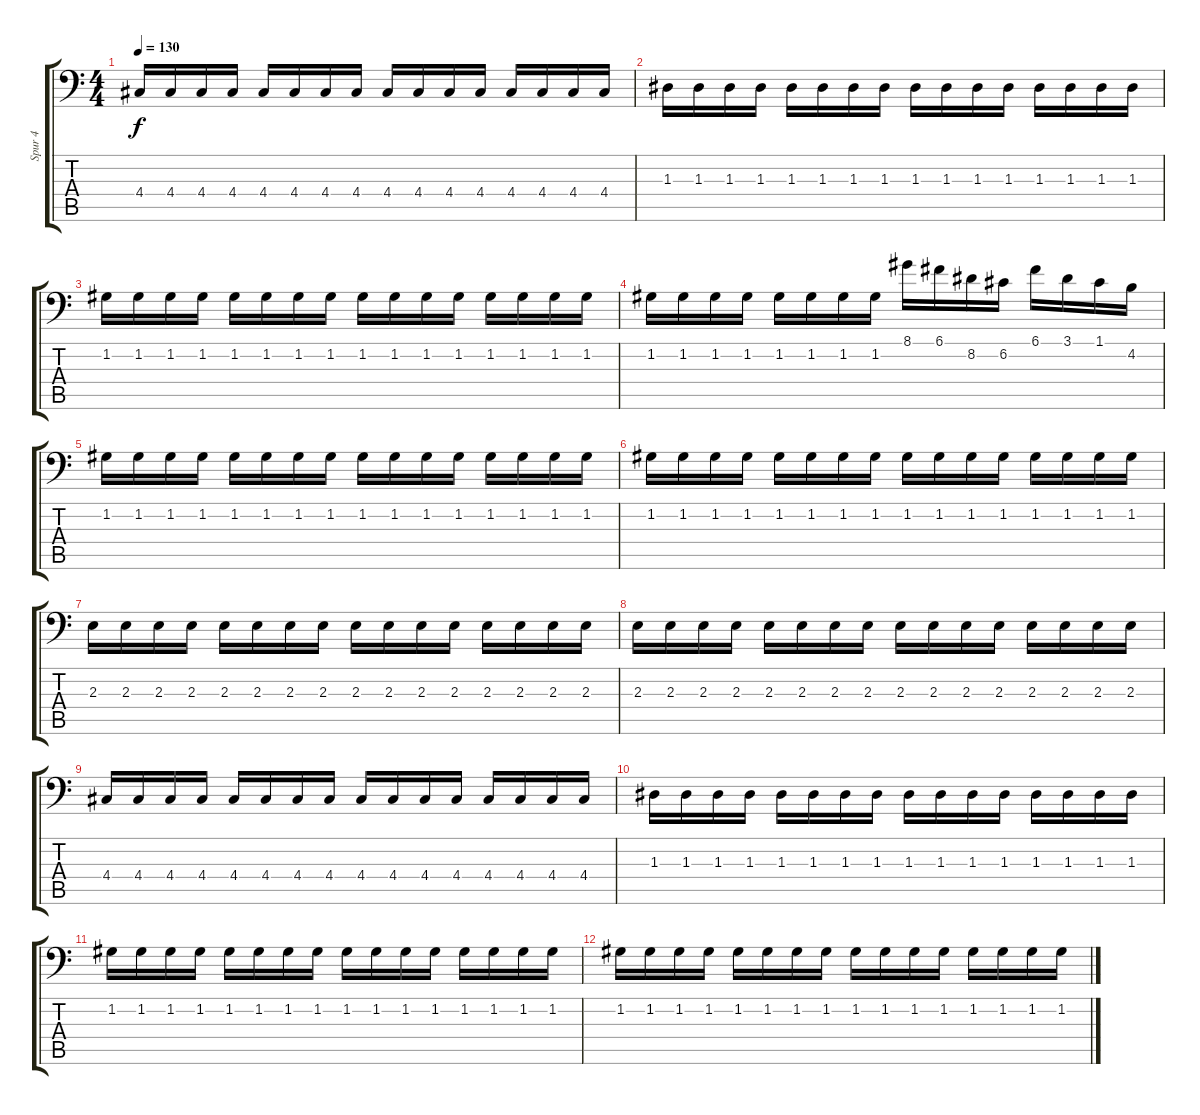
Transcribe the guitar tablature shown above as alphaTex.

\track ("Spur 4" "Spur 4") {instrument electricbassfinger}
\staff {score tabs}
\tuning (C3 G2 D2 A1 E1 B0) {hide}
\ts (4 4)
\tempo 130
\clef f4
\ks c
4.4.16{dy f} 4.4.16 4.4.16 4.4.16 4.4.16 4.4.16 4.4.16 4.4.16 4.4.16 4.4.16 4.4.16 4.4.16 4.4.16 4.4.16 4.4.16 4.4.16 |
1.3.16 1.3.16 1.3.16 1.3.16 1.3.16 1.3.16 1.3.16 1.3.16 1.3.16 1.3.16 1.3.16 1.3.16 1.3.16 1.3.16 1.3.16 1.3.16 |
1.2.16 1.2.16 1.2.16 1.2.16 1.2.16 1.2.16 1.2.16 1.2.16 1.2.16 1.2.16 1.2.16 1.2.16 1.2.16 1.2.16 1.2.16 1.2.16 |
1.2.16 1.2.16 1.2.16 1.2.16 1.2.16 1.2.16 1.2.16 1.2.16 8.1.16 6.1.16 8.2.16 6.2.16 6.1.16 3.1.16 1.1.16 4.2.16 |
1.2.16 1.2.16 1.2.16 1.2.16 1.2.16 1.2.16 1.2.16 1.2.16 1.2.16 1.2.16 1.2.16 1.2.16 1.2.16 1.2.16 1.2.16 1.2.16 |
1.2.16 1.2.16 1.2.16 1.2.16 1.2.16 1.2.16 1.2.16 1.2.16 1.2.16 1.2.16 1.2.16 1.2.16 1.2.16 1.2.16 1.2.16 1.2.16 |
2.3.16 2.3.16 2.3.16 2.3.16 2.3.16 2.3.16 2.3.16 2.3.16 2.3.16 2.3.16 2.3.16 2.3.16 2.3.16 2.3.16 2.3.16 2.3.16 |
2.3.16 2.3.16 2.3.16 2.3.16 2.3.16 2.3.16 2.3.16 2.3.16 2.3.16 2.3.16 2.3.16 2.3.16 2.3.16 2.3.16 2.3.16 2.3.16 |
4.4.16 4.4.16 4.4.16 4.4.16 4.4.16 4.4.16 4.4.16 4.4.16 4.4.16 4.4.16 4.4.16 4.4.16 4.4.16 4.4.16 4.4.16 4.4.16 |
1.3.16 1.3.16 1.3.16 1.3.16 1.3.16 1.3.16 1.3.16 1.3.16 1.3.16 1.3.16 1.3.16 1.3.16 1.3.16 1.3.16 1.3.16 1.3.16 |
1.2.16 1.2.16 1.2.16 1.2.16 1.2.16 1.2.16 1.2.16 1.2.16 1.2.16 1.2.16 1.2.16 1.2.16 1.2.16 1.2.16 1.2.16 1.2.16 |
1.2.16 1.2.16 1.2.16 1.2.16 1.2.16 1.2.16 1.2.16 1.2.16 1.2.16 1.2.16 1.2.16 1.2.16 1.2.16 1.2.16 1.2.16 1.2.16
